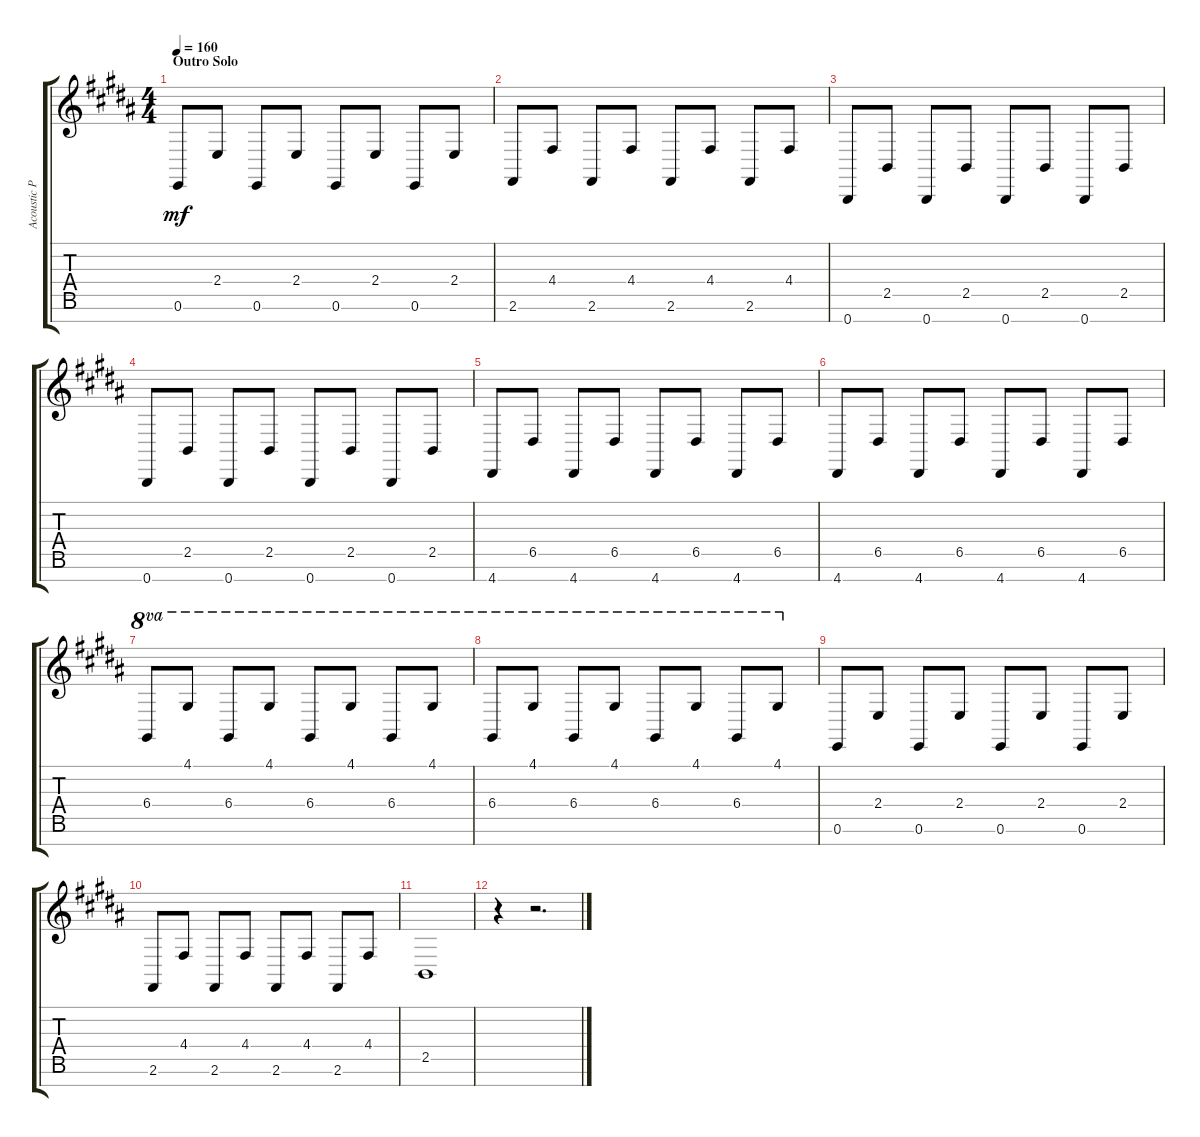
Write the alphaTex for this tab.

\track ("Acoustic Piano (Staff 2)" "Acoustic P") {instrument acousticgrandpiano}
\staff {score tabs}
\tuning (E4 B3 G3 D3 A2 E2 B1) {hide}
\ts (4 4)
\section ("" "Outro Solo")
\tempo 160
\clef g2
\ks b
0.6.8{dy mf} 2.4.8 0.6.8 2.4.8 0.6.8 2.4.8 0.6.8 2.4.8 |
2.6.8 4.4.8 2.6.8 4.4.8 2.6.8 4.4.8 2.6.8 4.4.8 |
0.7.8 2.5.8 0.7.8 2.5.8 0.7.8 2.5.8 0.7.8 2.5.8 |
0.7.8 2.5.8 0.7.8 2.5.8 0.7.8 2.5.8 0.7.8 2.5.8 |
4.7.8 6.5.8 4.7.8 6.5.8 4.7.8 6.5.8 4.7.8 6.5.8 |
4.7.8 6.5.8 4.7.8 6.5.8 4.7.8 6.5.8 4.7.8 6.5.8 |
6.4.8{ot 8va} 4.1.8{ot 8va} 6.4.8{ot 8va} 4.1.8{ot 8va} 6.4.8{ot 8va} 4.1.8{ot 8va} 6.4.8{ot 8va} 4.1.8{ot 8va} |
6.4.8{ot 8va} 4.1.8{ot 8va} 6.4.8{ot 8va} 4.1.8{ot 8va} 6.4.8{ot 8va} 4.1.8{ot 8va} 6.4.8{ot 8va} 4.1.8{ot 8va} |
0.6.8 2.4.8 0.6.8 2.4.8 0.6.8 2.4.8 0.6.8 2.4.8 |
2.6.8 4.4.8 2.6.8 4.4.8 2.6.8 4.4.8 2.6.8 4.4.8 |
2.5.1 |
r.4 r.2{d}
